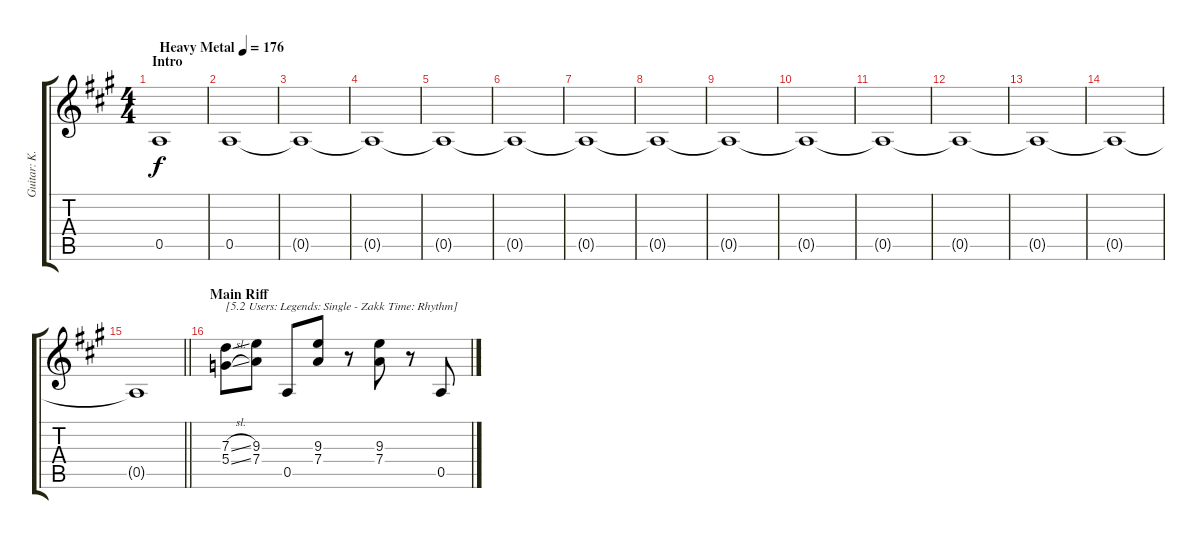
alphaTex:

\track ("Guitar: K.K." "Guitar: K.") {instrument overdrivenguitar}
\staff {score tabs}
\tuning (E4 B3 G3 D3 A2 E2) {hide}
\ts (4 4)
\section ("" "Intro")
\tempo (176 "Heavy Metal")
\clef g2
\ks a
0.5.1{dy f instrument helicopter} |
0.5.1{instrument helicopter} |
0.5{t}.1 |
0.5{t}.1 |
0.5{t}.1 |
0.5{t}.1 |
0.5{t}.1 |
0.5{t}.1 |
0.5{t}.1 |
0.5{t}.1 |
0.5{t}.1 |
0.5{t}.1 |
0.5{t}.1 |
0.5{t}.1 |
\barLineRight lightlight
0.5{t}.1 |
\section ("" "Main Riff")
(7.3{sl} 5.4{sl}).8{txt "[5.2 Users: Legends: Single - Zakk Time: Rhythm]" instrument overdrivenguitar} (9.3 7.4).8 0.5.8 (9.3 7.4).8 r.8 (9.3 7.4).8 r.8 0.5.8
